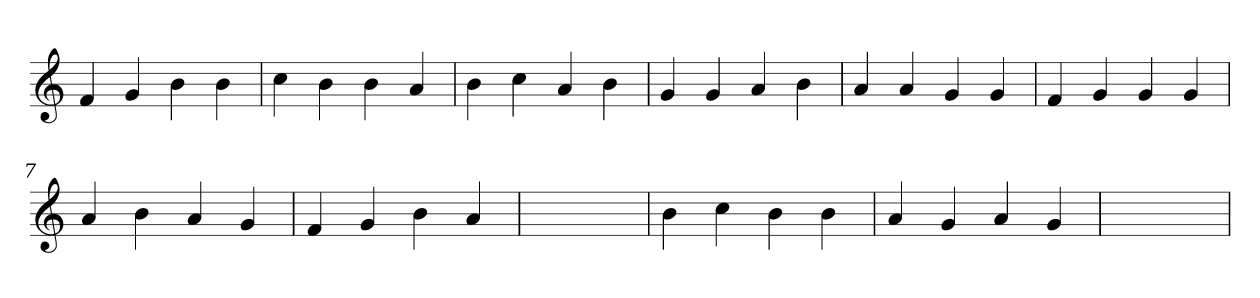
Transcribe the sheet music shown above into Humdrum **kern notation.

**kern
*part1
*staff1
*clefG2
=1
4f
4g
4b
4b
=2
4cc
4b
4b
4a
=3
4b
4cc
4a
4b
=4
4g
4g
4a
4b
=5
4a
4a
4g
4g
=6
4f
4g
4g
4g
=7
4a
4b
4a
4g
=8
4f
4g
4b
4a
=9
1ryy
=9
4b
4cc
4b
4b
=10
4a
4g
4a
4g
=11
1ryy
=
*-
